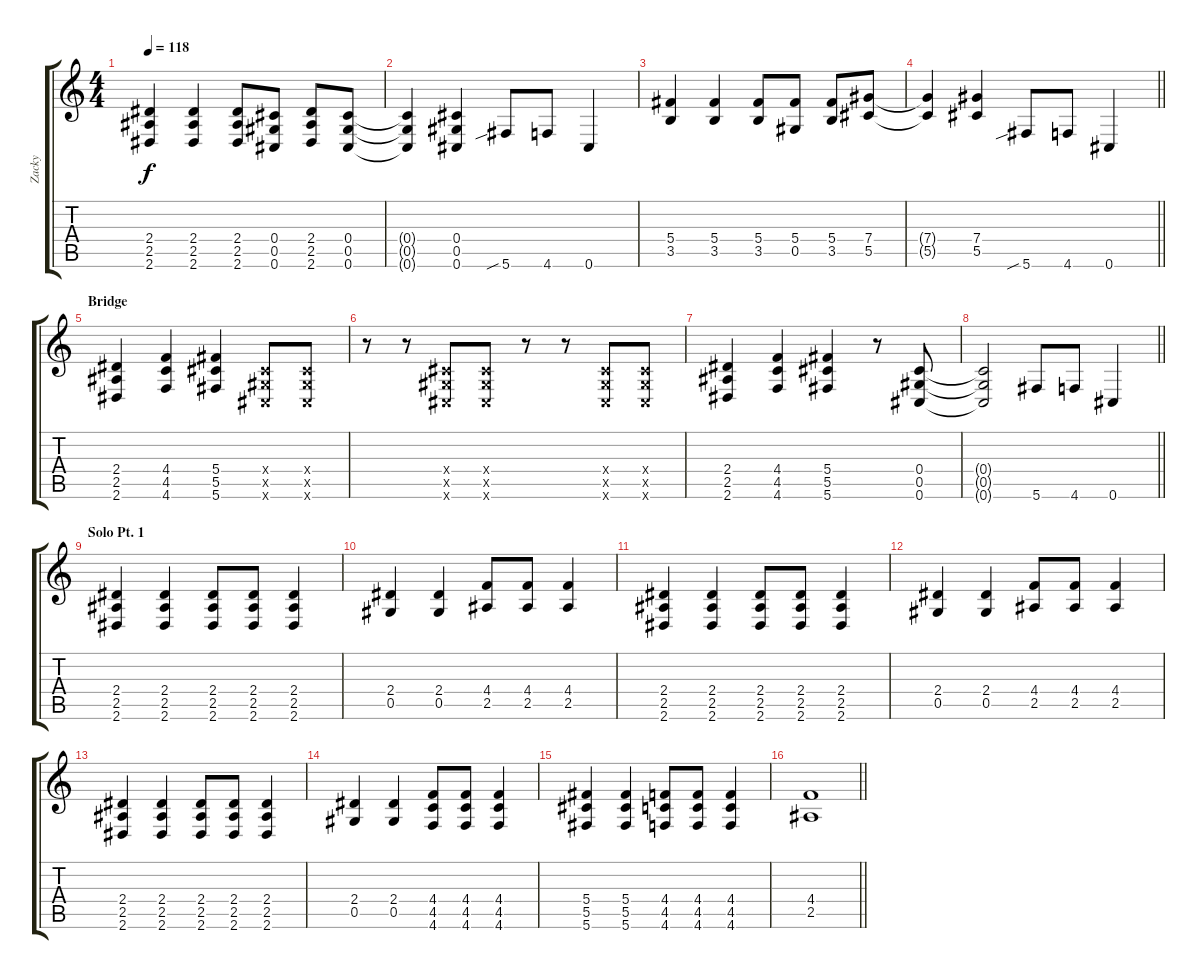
\track ("Zacky" "Zacky") {instrument distortionguitar}
\staff {score tabs}
\tuning (Eb4 Bb3 Gb3 Db3 Ab2 Db2) {hide}
\ts (4 4)
\tempo 118
\clef g2
\ks c
(2.4 2.5 2.6).4{dy f} (2.4 2.5 2.6).4 (2.4 2.5 2.6).8 (0.4 0.5 0.6).8 (2.4 2.5 2.6).8 (0.4 0.5 0.6).8 |
(0.4{t} 0.5{t} 0.6{t}).4 (0.4 0.5 0.6).4 5.6{sib}.8 4.6.8 0.6.4 |
(5.4 3.5).4 (5.4 3.5).4 (5.4 3.5).8 (5.4 0.5).8 (5.4 3.5).8 (7.4 5.5).8 |
\barLineRight lightlight
(7.4{t} 5.5{t}).4 (7.4 5.5).4 5.6{sib}.8 4.6.8 0.6.4 |
\section ("" "Bridge")
(2.4 2.5 2.6).4 (4.4 4.5 4.6).4 (5.4 5.5 5.6).4 (0.4{x} 0.5{x} 0.6{x}).8 (0.4{x} 0.5{x} 0.6{x}).8 |
r.8 r.8 (0.4{x} 0.5{x} 0.6{x}).8 (0.4{x} 0.5{x} 0.6{x}).8 r.8 r.8 (0.4{x} 0.5{x} 0.6{x}).8 (0.4{x} 0.5{x} 0.6{x}).8 |
(2.4 2.5 2.6).4 (4.4 4.5 4.6).4 (5.4 5.5 5.6).4 r.8 (0.4 0.5 0.6).8 |
\barLineRight lightlight
(0.4{t} 0.5{t} 0.6{t}).2 5.6.8 4.6.8 0.6.4 |
\section ("" "Solo Pt. 1")
(2.4 2.5 2.6).4 (2.4 2.5 2.6).4 (2.4 2.5 2.6).8 (2.4 2.5 2.6).8 (2.4 2.5 2.6).4 |
(2.4 0.5).4 (2.4 0.5).4 (4.4 2.5).8 (4.4 2.5).8 (4.4 2.5).4 |
(2.4 2.5 2.6).4 (2.4 2.5 2.6).4 (2.4 2.5 2.6).8 (2.4 2.5 2.6).8 (2.4 2.5 2.6).4 |
(2.4 0.5).4 (2.4 0.5).4 (4.4 2.5).8 (4.4 2.5).8 (4.4 2.5).4 |
(2.4 2.5 2.6).4 (2.4 2.5 2.6).4 (2.4 2.5 2.6).8 (2.4 2.5 2.6).8 (2.4 2.5 2.6).4 |
(2.4 0.5).4 (2.4 0.5).4 (4.4 4.5 4.6).8 (4.4 4.5 4.6).8 (4.4 4.5 4.6).4 |
(5.4 5.5 5.6).4 (5.4 5.5 5.6).4 (4.4 4.5 4.6).8 (4.4 4.5 4.6).8 (4.4 4.5 4.6).4 |
\barLineRight lightlight
(4.4 2.5).1
